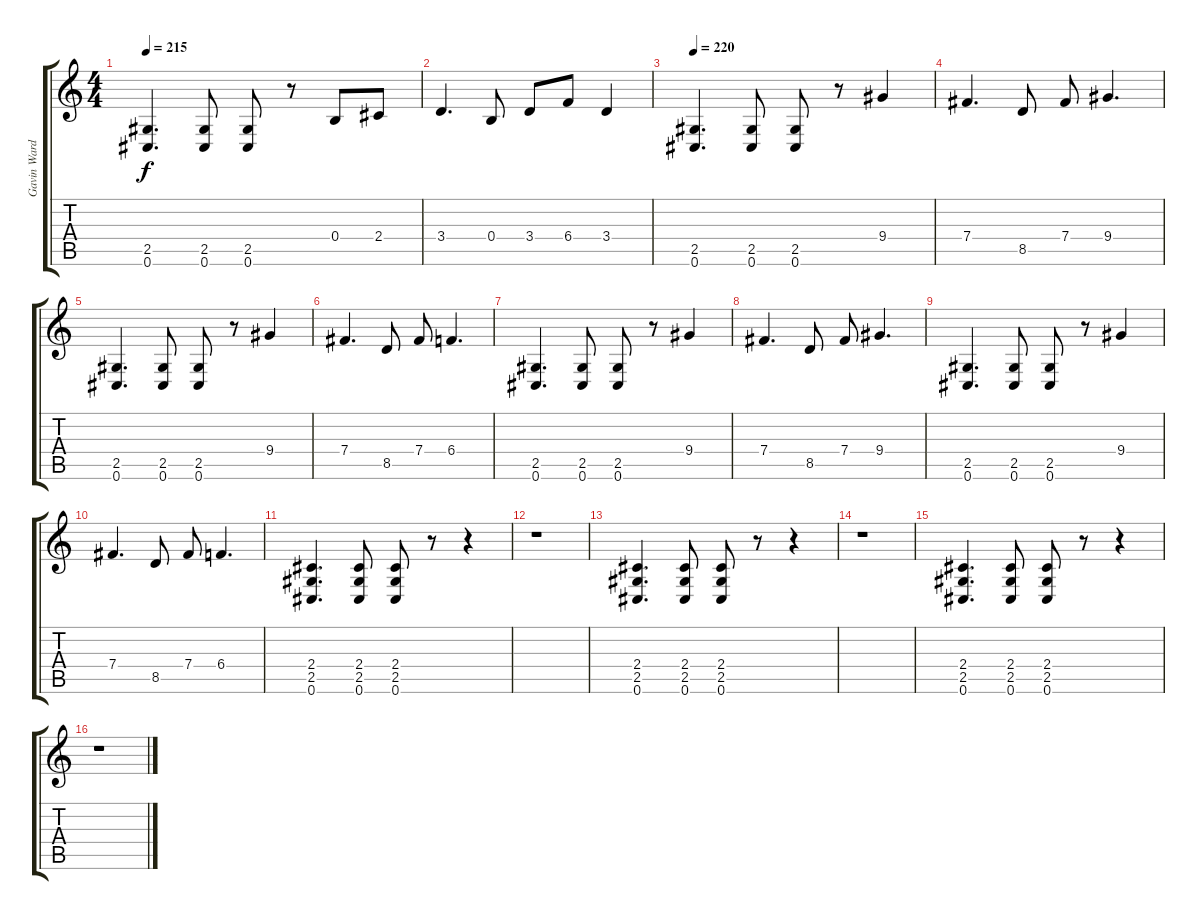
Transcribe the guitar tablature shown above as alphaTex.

\track ("Gavin Ward" "Gavin Ward") {instrument distortionguitar}
\staff {score tabs}
\tuning (Db4 Ab3 E3 B2 Gb2 Db2) {hide}
\ts (4 4)
\tempo 215
\clef g2
\ks c
(2.5 0.6).4{d dy f} (2.5 0.6).8 (2.5 0.6).8 r.8 0.4.8 2.4.8 |
3.4.4{d} 0.4.8 3.4.8 6.4.8 3.4.4 |
\tempo 220
(2.5 0.6).4{d} (2.5 0.6).8 (2.5 0.6).8 r.8 9.4.4 |
7.4.4{d} 8.5.8 7.4.8 9.4.4{d} |
(2.5 0.6).4{d} (2.5 0.6).8 (2.5 0.6).8 r.8 9.4.4 |
7.4.4{d} 8.5.8 7.4.8 6.4.4{d} |
(2.5 0.6).4{d} (2.5 0.6).8 (2.5 0.6).8 r.8 9.4.4 |
7.4.4{d} 8.5.8 7.4.8 9.4.4{d} |
(2.5 0.6).4{d} (2.5 0.6).8 (2.5 0.6).8 r.8 9.4.4 |
7.4.4{d} 8.5.8 7.4.8 6.4.4{d} |
(2.4 2.5 0.6).4{d} (2.4 2.5 0.6).8 (2.4 2.5 0.6).8 r.8 r.4 |
r.1 |
(2.4 2.5 0.6).4{d} (2.4 2.5 0.6).8 (2.4 2.5 0.6).8 r.8 r.4 |
r.1 |
(2.4 2.5 0.6).4{d} (2.4 2.5 0.6).8 (2.4 2.5 0.6).8 r.8 r.4 |
r.1
